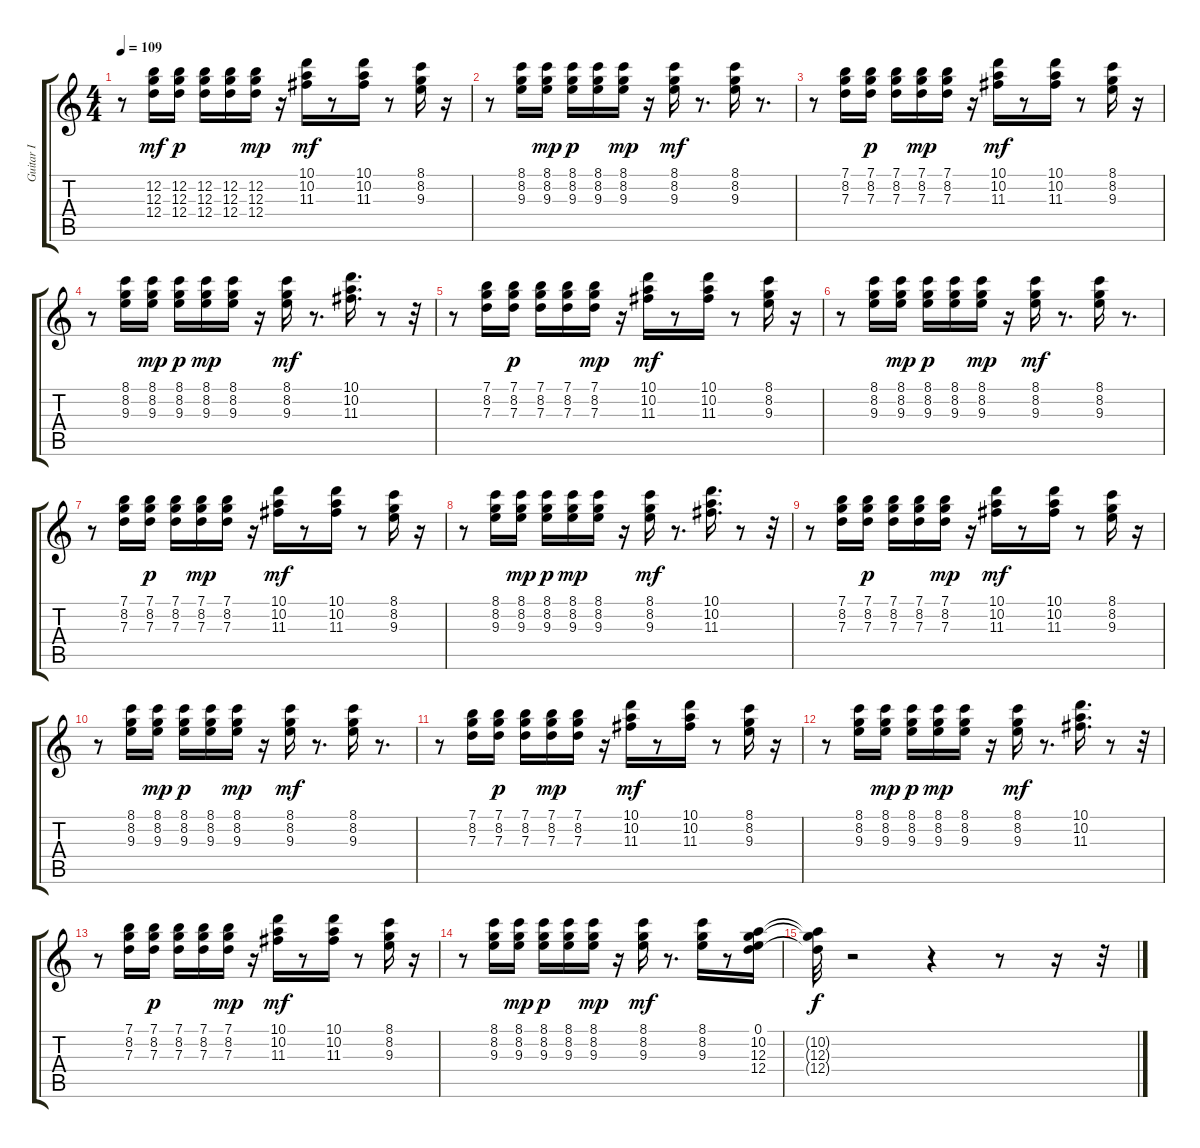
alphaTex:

\track ("Guitar I" "Guitar I") {instrument electricguitarjazz}
\staff {score tabs}
\tuning (E4 B3 G3 D3 A2 E2) {hide}
\ts (4 4)
\tempo 109
\clef g2
\ks c
r.8{dy mf} (12.2 12.3 12.4).16 (12.2 12.3 12.4).16{dy p} (12.2 12.3 12.4).16 (12.2 12.3 12.4).16 (12.2 12.3 12.4).16{dy mp} r.16 (10.1 10.2 11.3).16{dy mf} r.8 (10.1 10.2 11.3).16 r.8 (8.1 8.2 9.3).16 r.16 |
r.8 (8.1 8.2 9.3).16 (8.1 8.2 9.3).16{dy mp} (8.1 8.2 9.3).16{dy p} (8.1 8.2 9.3).16 (8.1 8.2 9.3).16{dy mp} r.16 (8.1 8.2 9.3).16{dy mf} r.8{d} (8.1 8.2 9.3).16 r.8{d} |
r.8 (7.1 8.2 7.3).16 (7.1 8.2 7.3).16{dy p} (7.1 8.2 7.3).16 (7.1 8.2 7.3).16{dy mp} (7.1 8.2 7.3).16 r.16 (10.1 10.2 11.3).16{dy mf} r.8 (10.1 10.2 11.3).16 r.8 (8.1 8.2 9.3).16 r.16 |
r.8 (8.1 8.2 9.3).16 (8.1 8.2 9.3).16{dy mp} (8.1 8.2 9.3).16{dy p} (8.1 8.2 9.3).16{dy mp} (8.1 8.2 9.3).16 r.16 (8.1 8.2 9.3).16{dy mf} r.8{d} (10.1 10.2 11.3).16{d} r.8 r.32 |
r.8 (7.1 8.2 7.3).16 (7.1 8.2 7.3).16{dy p} (7.1 8.2 7.3).16 (7.1 8.2 7.3).16 (7.1 8.2 7.3).16{dy mp} r.16 (10.1 10.2 11.3).16{dy mf} r.8 (10.1 10.2 11.3).16 r.8 (8.1 8.2 9.3).16 r.16 |
r.8 (8.1 8.2 9.3).16 (8.1 8.2 9.3).16{dy mp} (8.1 8.2 9.3).16{dy p} (8.1 8.2 9.3).16 (8.1 8.2 9.3).16{dy mp} r.16 (8.1 8.2 9.3).16{dy mf} r.8{d} (8.1 8.2 9.3).16 r.8{d} |
r.8 (7.1 8.2 7.3).16 (7.1 8.2 7.3).16{dy p} (7.1 8.2 7.3).16 (7.1 8.2 7.3).16{dy mp} (7.1 8.2 7.3).16 r.16 (10.1 10.2 11.3).16{dy mf} r.8 (10.1 10.2 11.3).16 r.8 (8.1 8.2 9.3).16 r.16 |
r.8 (8.1 8.2 9.3).16 (8.1 8.2 9.3).16{dy mp} (8.1 8.2 9.3).16{dy p} (8.1 8.2 9.3).16{dy mp} (8.1 8.2 9.3).16 r.16 (8.1 8.2 9.3).16{dy mf} r.8{d} (10.1 10.2 11.3).16{d} r.8 r.32 |
r.8 (7.1 8.2 7.3).16 (7.1 8.2 7.3).16{dy p} (7.1 8.2 7.3).16 (7.1 8.2 7.3).16 (7.1 8.2 7.3).16{dy mp} r.16 (10.1 10.2 11.3).16{dy mf} r.8 (10.1 10.2 11.3).16 r.8 (8.1 8.2 9.3).16 r.16 |
r.8 (8.1 8.2 9.3).16 (8.1 8.2 9.3).16{dy mp} (8.1 8.2 9.3).16{dy p} (8.1 8.2 9.3).16 (8.1 8.2 9.3).16{dy mp} r.16 (8.1 8.2 9.3).16{dy mf} r.8{d} (8.1 8.2 9.3).16 r.8{d} |
r.8 (7.1 8.2 7.3).16 (7.1 8.2 7.3).16{dy p} (7.1 8.2 7.3).16 (7.1 8.2 7.3).16{dy mp} (7.1 8.2 7.3).16 r.16 (10.1 10.2 11.3).16{dy mf} r.8 (10.1 10.2 11.3).16 r.8 (8.1 8.2 9.3).16 r.16 |
r.8 (8.1 8.2 9.3).16 (8.1 8.2 9.3).16{dy mp} (8.1 8.2 9.3).16{dy p} (8.1 8.2 9.3).16{dy mp} (8.1 8.2 9.3).16 r.16 (8.1 8.2 9.3).16{dy mf} r.8{d} (10.1 10.2 11.3).16{d} r.8 r.32 |
r.8 (7.1 8.2 7.3).16 (7.1 8.2 7.3).16{dy p} (7.1 8.2 7.3).16 (7.1 8.2 7.3).16 (7.1 8.2 7.3).16{dy mp} r.16 (10.1 10.2 11.3).16{dy mf} r.8 (10.1 10.2 11.3).16 r.8 (8.1 8.2 9.3).16 r.16 |
r.8 (8.1 8.2 9.3).16 (8.1 8.2 9.3).16{dy mp} (8.1 8.2 9.3).16{dy p} (8.1 8.2 9.3).16 (8.1 8.2 9.3).16{dy mp} r.16 (8.1 8.2 9.3).16{dy mf} r.8{d} (8.1 8.2 9.3).16 r.8 (0.1 10.2 12.3 12.4).16 |
(10.2{t} 12.3{t} 12.4{t}).32{dy f} r.2 r.4 r.8 r.16 r.32
